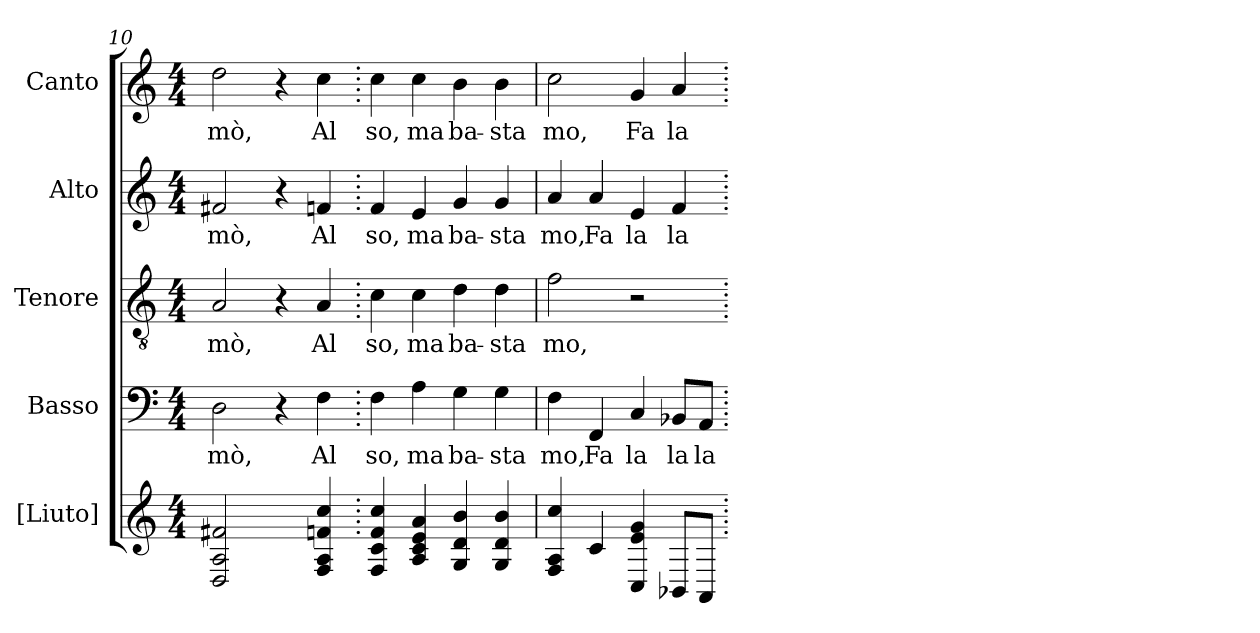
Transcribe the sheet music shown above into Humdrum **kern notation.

**kern	**kern	**text	**kern	**text	**kern	**text	**kern	**text
*part5	*part4	*part4	*part3	*part3	*part2	*part2	*part1	*part1
*staff5	*staff4	*staff4	*staff3	*staff3	*staff2	*staff2	*staff1	*staff1
*I"[Liuto]	*I"Basso	*	*I"Tenore	*	*I"Alto	*	*I"Canto	*
*I'Liuto	*I'B.	*	*I'T.	*	*I'A.	*	*I'C.	*
*clefG2	*clefF4	*	*clefGv2	*	*clefG2	*	*clefG2	*
*	*	*	*ITrd7c12	*	*	*	*	*
*k[]	*k[]	*	*k[]	*	*k[]	*	*k[]	*
*C:	*C:	*	*C:	*	*C:	*	*C:	*
*M4/4	*M4/4	*	*M4/4	*	*M4/4	*	*M4/4	*
=10	=10	=10	=10	=10	=10	=10	=10	=10
!	!	!LO:LY:b:color=#000000	!	!	!	!	!	!
!	!	!	!	!LO:LY:b:color=#000000	!	!	!	!
!	!	!	!	!	!	!LO:LY:b:color=#000000	!	!
!	!	!	!	!	!	!	!	!LO:LY:b:color=#000000
2Di/ 2Ai 2f#i	2Di\	mò,	2AAi/	mò,	2f#Xi/	mò,	2ddi\	mò,
4ryy	4r	.	4r	.	4r	.	4r	.
!	!	!LO:LY:b:color=#000000	!	!	!	!	!	!
!	!	!	!	!LO:LY:b:color=#000000	!	!	!	!
!	!	!	!	!	!	!LO:LY:b:color=#000000	!	!
!	!	!	!	!	!	!	!	!LO:LY:b:color=#000000
4Fi/ 4Ai 4fi 4cci	4Fi\	Al	4AAi/	Al	4fni/	Al	4cci\	Al
=11.	=11.	=11.	=11.	=11.	=11.	=11.	=11.	=11.
!	!	!LO:LY:b:color=#000000	!	!	!	!	!	!
!	!	!	!	!LO:LY:b:color=#000000	!	!	!	!
!	!	!	!	!	!	!LO:LY:b:color=#000000	!	!
!	!	!	!	!	!	!	!	!LO:LY:b:color=#000000
4Fi/ 4ci 4fi 4cci	4Fi\	so,	4Ci\	so,	4fi/	so,	4cci\	so,
!	!	!LO:LY:b:color=#000000	!	!	!	!	!	!
!	!	!	!	!LO:LY:b:color=#000000	!	!	!	!
!	!	!	!	!	!	!LO:LY:b:color=#000000	!	!
!	!	!	!	!	!	!	!	!LO:LY:b:color=#000000
4Ai/ 4ci 4ei 4ai	4Ai\	ma	4Ci\	ma	4ei/	ma	4cci\	ma
!	!	!LO:LY:b:color=#000000	!	!	!	!	!	!
!	!	!	!	!LO:LY:b:color=#000000	!	!	!	!
!	!	!	!	!	!	!LO:LY:b:color=#000000	!	!
!	!	!	!	!	!	!	!	!LO:LY:b:color=#000000
4Gi/ 4di 4bi	4Gi\	ba-	4Di\	ba-	4gi/	ba-	4bi\	ba-
!	!	!LO:LY:b:color=#000000	!	!	!	!	!	!
!	!	!	!	!LO:LY:b:color=#000000	!	!	!	!
!	!	!	!	!	!	!LO:LY:b:color=#000000	!	!
!	!	!	!	!	!	!	!	!LO:LY:b:color=#000000
4Gi/ 4di 4bi	4Gi\	-sta	4Di\	-sta	4gi/	-sta	4bi\	-sta
=12	=12	=12	=12	=12	=12	=12	=12	=12
!	!	!LO:LY:b:color=#000000	!	!	!	!	!	!
!	!	!	!	!LO:LY:b:color=#000000	!	!	!	!
!	!	!	!	!	!	!LO:LY:b:color=#000000	!	!
!	!	!	!	!	!	!	!	!LO:LY:b:color=#000000
4Fi/ 4Ai 4cci	4Fi\	mo,	2Fi\	mo,	4ai/	mo,	2cci\	mo,
!	!	!LO:LY:b:color=#000000	!	!	!	!	!	!
!	!	!	!	!	!	!LO:LY:b:color=#000000	!	!
4ci/	4FFi/	Fa	.	.	4ai/	Fa	.	.
!	!	!LO:LY:b:color=#000000	!	!	!	!	!	!
!	!	!	!	!	!	!LO:LY:b:color=#000000	!	!
!	!	!	!	!	!	!	!	!LO:LY:b:color=#000000
4Ci/ 4ei 4gi	4Ci/	la	2r	.	4ei/	la	4gi/	Fa
!	!	!LO:LY:b:color=#000000	!	!	!	!	!	!
!	!	!	!	!	!	!LO:LY:b:color=#000000	!	!
!	!	!	!	!	!	!	!	!LO:LY:b:color=#000000
8BB-i/L	8BB-Xi/L	la	.	.	4fi/	la	4ai/	la
!	!	!LO:LY:b:color=#000000	!	!	!	!	!	!
8AAi/J	8AAi/J	la	.	.	.	.	.	.
=.	=.	=.	=.	=.	=.	=.	=.	=.
*-	*-	*-	*-	*-	*-	*-	*-	*-
